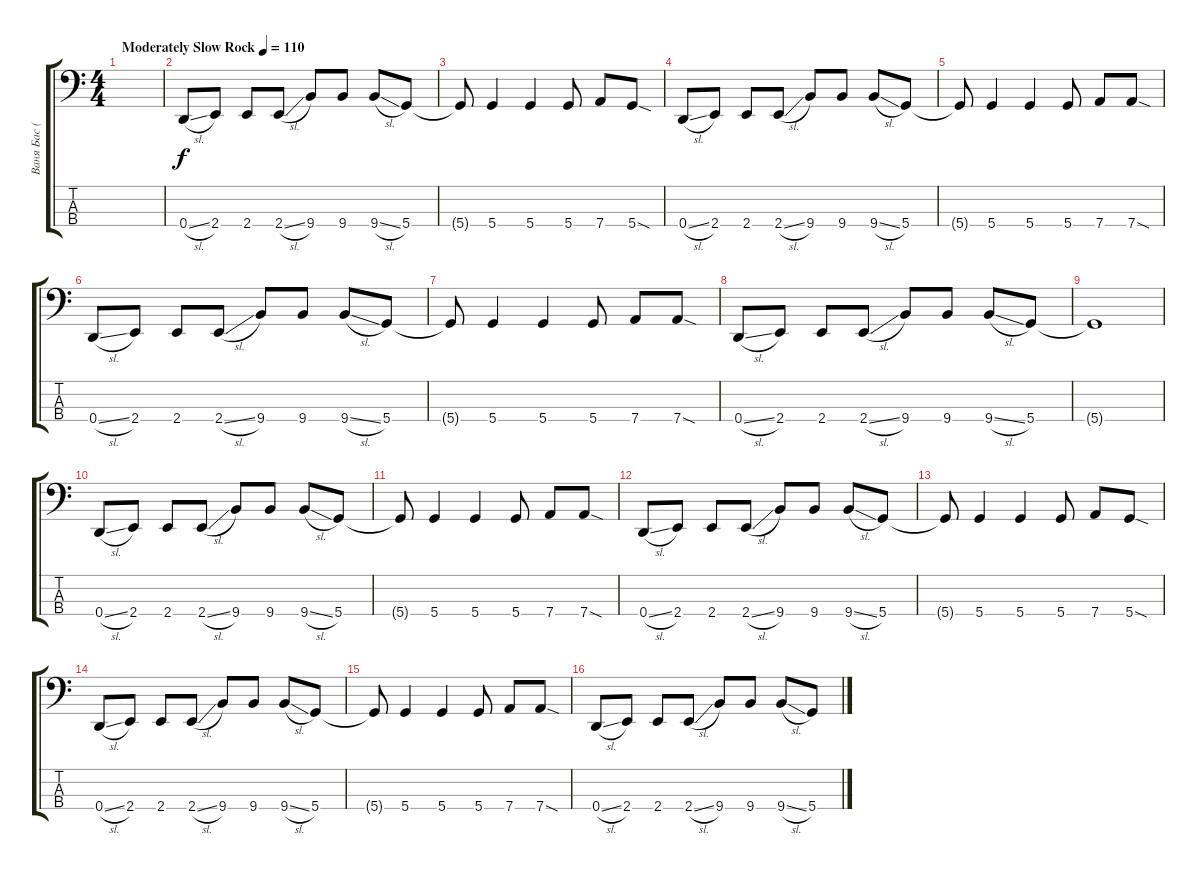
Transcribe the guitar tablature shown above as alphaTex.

\track ("Ваня Бас (слэп)" "Ваня Бас (") {instrument slapbass1}
\staff {score tabs}
\tuning (G2 D2 A1 D1) {hide}
\ts (4 4)
\tempo (110 "Moderately Slow Rock")
\clef f4
\ks c
|
0.4{sl}.8 2.4.8 2.4.8 2.4{sl}.8 9.4.8 9.4.8 9.4{sl}.8 5.4.8 |
5.4{t}.8 5.4.4 5.4.4 5.4.8 7.4.8 5.4{sod}.8 |
0.4{sl}.8 2.4.8 2.4.8 2.4{sl}.8 9.4.8 9.4.8 9.4{sl}.8 5.4.8 |
5.4{t}.8 5.4.4 5.4.4 5.4.8 7.4.8 7.4{sod}.8 |
0.4{sl}.8 2.4.8 2.4.8 2.4{sl}.8 9.4.8 9.4.8 9.4{sl}.8 5.4.8 |
5.4{t}.8 5.4.4 5.4.4 5.4.8 7.4.8 7.4{sod}.8 |
0.4{sl}.8 2.4.8 2.4.8 2.4{sl}.8 9.4.8 9.4.8 9.4{sl}.8 5.4.8 |
5.4{t}.1 |
0.4{sl}.8 2.4.8 2.4.8 2.4{sl}.8 9.4.8 9.4.8 9.4{sl}.8 5.4.8 |
5.4{t}.8 5.4.4 5.4.4 5.4.8 7.4.8 7.4{sod}.8 |
0.4{sl}.8 2.4.8 2.4.8 2.4{sl}.8 9.4.8 9.4.8 9.4{sl}.8 5.4.8 |
5.4{t}.8 5.4.4 5.4.4 5.4.8 7.4.8 5.4{sod}.8 |
0.4{sl}.8 2.4.8 2.4.8 2.4{sl}.8 9.4.8 9.4.8 9.4{sl}.8 5.4.8 |
5.4{t}.8 5.4.4 5.4.4 5.4.8 7.4.8 7.4{sod}.8 |
0.4{sl}.8 2.4.8 2.4.8 2.4{sl}.8 9.4.8 9.4.8 9.4{sl}.8 5.4.8
